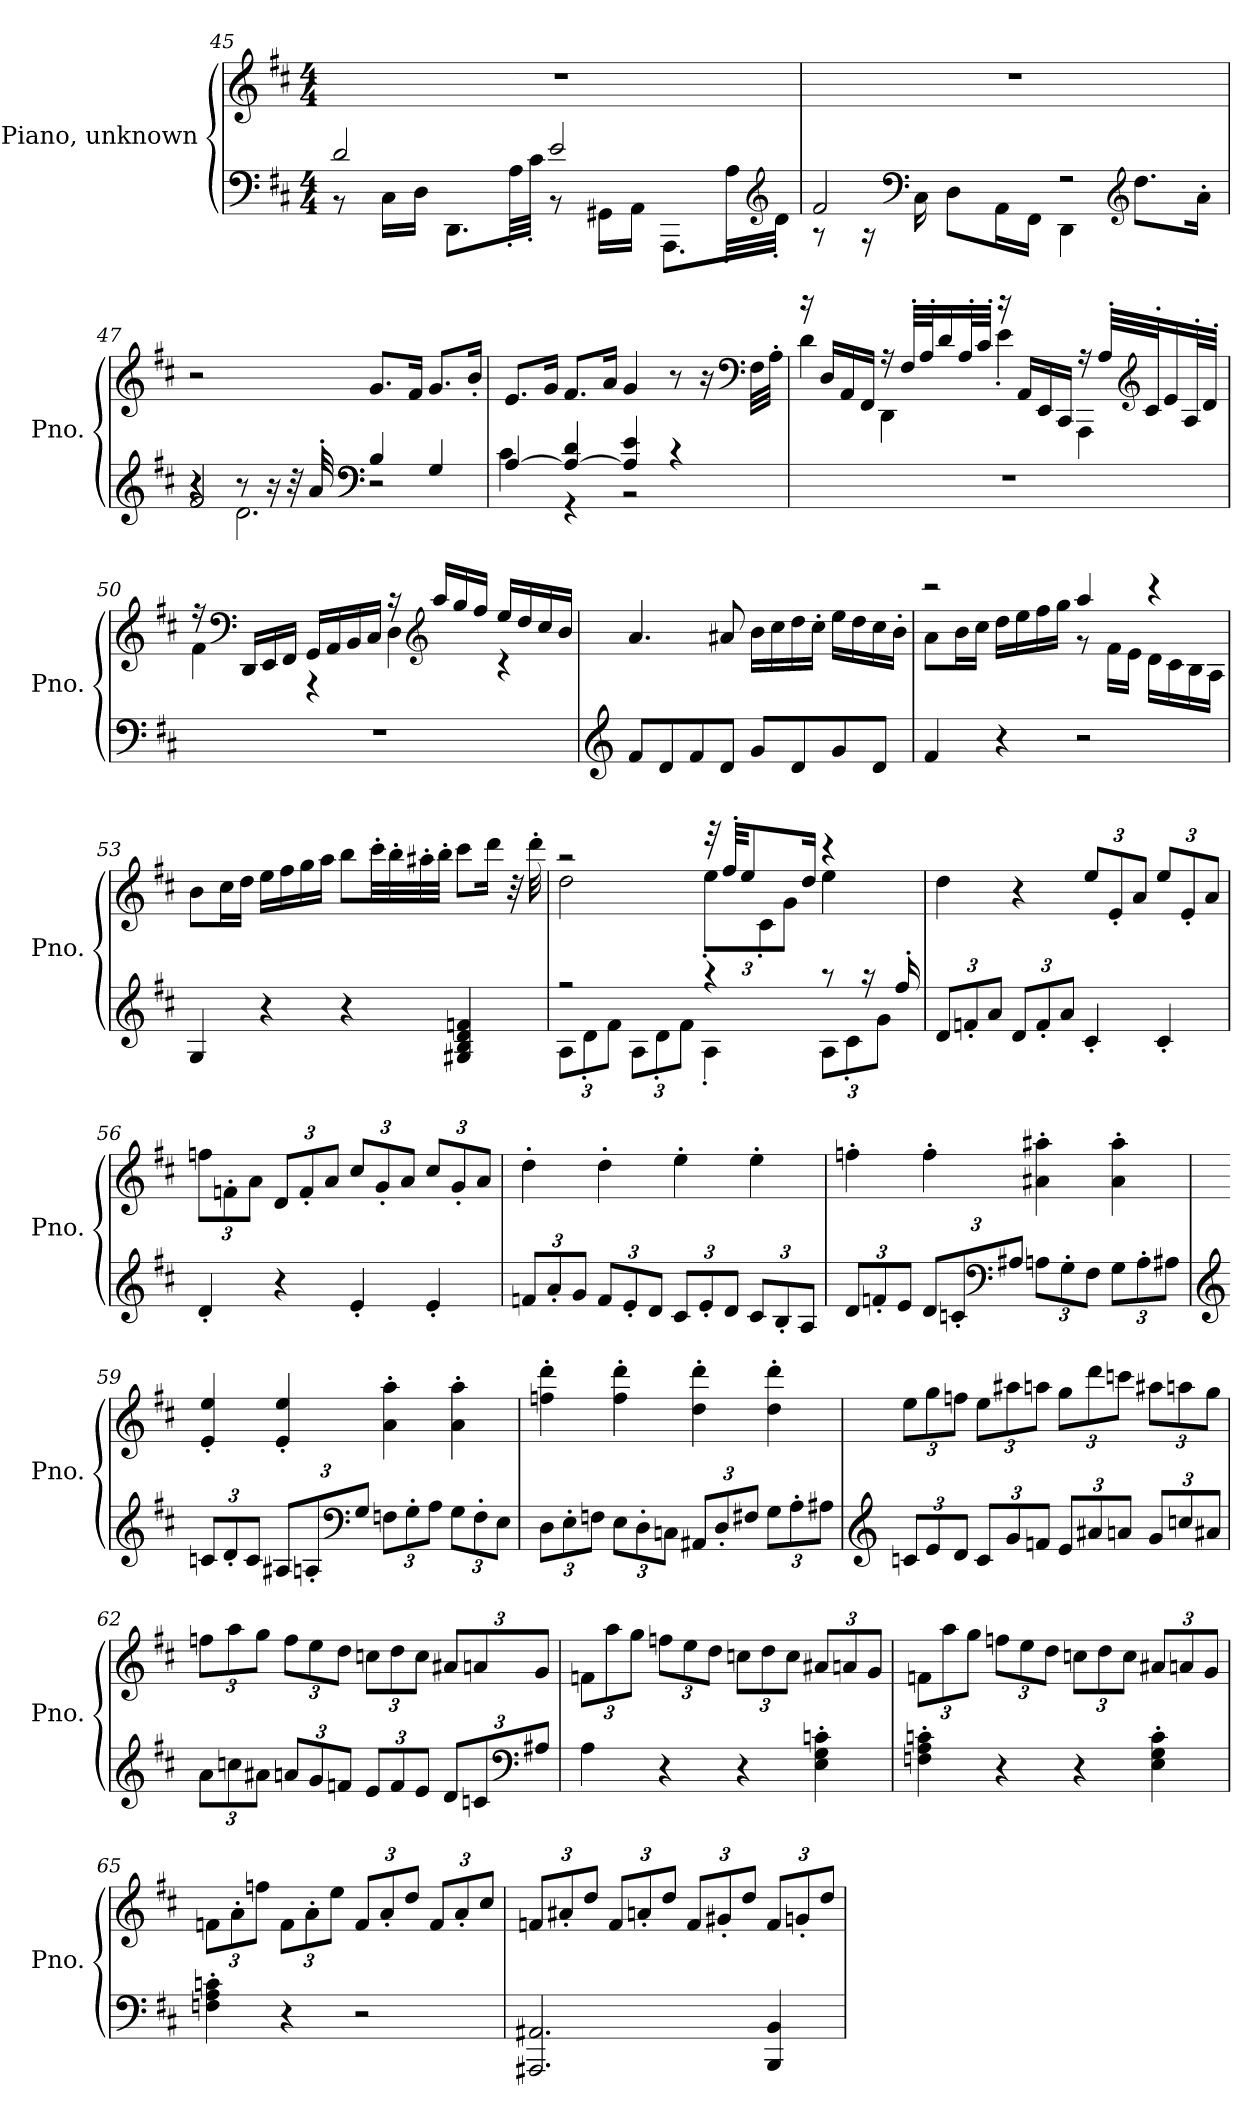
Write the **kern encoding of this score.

**kern	**kern
*part1	*part1
*staff2	*staff1
*I"Piano, unknown	*
*I'Pno.	*
*clefF4	*clefG2
*k[f#c#]	*k[f#c#]
*M4/4	*M4/4
=45	=45
*^	*
2d/	8r	1r
.	16C#\LL	.
.	16D\JJ	.
.	8.DD\L	.
.	32A'\LL	.
.	32c#'\JJJ	.
2e/	8r	.
.	16GG#X\LL	.
.	16AA\JJ	.
.	8.AAA\L	.
.	32A'\LL	.
*clefG2	*	*
.	32d'\JJJ	.
!!LO:LB:g=z
=46	=46	=46
2f#/	8r	1r
.	16r	.
*clefF4	*	*
.	16C#\	.
.	8D\L	.
.	16AA\L	.
.	16FF#\JJ	.
2r	4DD\	.
*clefG2	*	*
.	8.dd\L	.
.	16a'\Jk	.
=47	=47	=47
*	*^	*
2f#/	4r	4r	2r
.	2.d\	8r	.
.	.	16r	.
.	.	32r	.
.	.	32a'/	.
*clefF4	*	*	*
2r	.	4B/	8.g/L
.	.	.	16f#/Jk
.	.	4G/	8.g/L
.	.	.	16b'/Jk
*	*v	*v	*
=48	=48	=48
[4A/	4c#\	8.e/L
.	.	16g/Jk
4A/_ 4d/	4r	8.f#/L
.	.	16a/Jk
4A/] 4e/	2r	4g/
4r	.	8r
.	.	16r
*	*	*clefF4
.	.	32F#\LLL
.	.	32A'\JJJ
*v	*v	*
!!LO:PB:g=z
=49	=49
*	*^
1r	16r	4d\
.	16D/LL	.
.	16AA/	.
.	16FF#/JJ	.
.	16r	4DD\
.	32F#'/LLL	.
.	32A'/J	.
.	16d/	.
.	32A'/L	.
.	32c#'/JJJ	.
.	16r	4e'\
.	16AA/LL	.
.	16EE/	.
.	16CC#/JJ	.
.	16r	4AAA\
.	32A'/LLL	.
*	*clefG2	*
.	32c#'/J	.
.	16e/	.
.	32A'/L	.
.	32d'/JJJ	.
=50	=50	=50
1r	16r	4f#\
*	*clefF4	*
.	16DD/LL	.
.	16EE/	.
.	16FF#/JJ	.
.	16GG/LL	4r
.	16AA/	.
.	16BB/	.
.	16C#/JJ	.
.	16r	4D\
*	*clefG2	*
.	16aa/LL	.
.	16gg/	.
.	16ff#/JJ	.
.	16ee/LL	4r
.	16dd/	.
.	16cc#/	.
.	16b/JJ	.
*	*v	*v
!!LO:LB:g=z
=51	=51
*clefG2	*
8f#/L	4.a/
8d/	.
8f#/	.
8d/J	8a#X/
8g/L	16b\LL
.	16cc#\
8d/	16dd\
.	16cc#'\JJ
8g/	16ee\LL
.	16dd\
8d/J	16cc#\
.	16b'\JJ
=52	=52
*	*^
4f#/	2r	8a\L
.	.	16b\L
.	.	16cc#\JJ
4r	.	16dd\LL
.	.	16ee\
.	.	16ff#\
.	.	16gg\JJ
2r	4aa/	8r
.	.	16f#\LL
.	.	16e\JJ
.	4r	16d\LL
.	.	16c#\
.	.	16B\
.	.	16A\JJ
*	*v	*v
!!LO:LB:g=z
=53	=53
4G/	8b\L
.	16cc#\L
.	16dd\JJ
4r	16ee\LL
.	16ff#\
.	16gg\
.	16aa\JJ
4r	8bb\L
.	32ccc#'\LL
.	32bb'\
.	32aa#X'\
.	32bb'\JJJ
4G#X/ 4B/ 4d/ 4fn/	8ccc#\L
.	16ddd\Jk
.	32r
.	32ddd'\
=54	=54
*^	*
*	*Xbrackettup	*
*	*	*^
2r	12A\L	2r	2dd\
.	12d'\	.	.
.	12f#\J	.	.
.	12A\L	.	.
.	12d'\	.	.
.	12f#\J	.	.
*	*	*	*Xbrackettup
4r	4A'\	32r	12ee'\L
.	.	32ff#'/KKL	.
.	.	8ee/	.
.	.	.	12c#'\
.	.	.	12g\J
.	.	16dd/Jk	.
8r	12A\L	4r	4ee\
.	12c#'\	.	.
16r	.	.	.
.	12g\J	.	.
16ff#'/	.	.	.
*v	*v	*	*
*	*v	*v
!!LO:LB:g=z
=55	=55
12d/L	4dd\
12fn'/	.
12a/J	.
12d/L	4r
12f'/	.
12a/J	.
4c#'/	12ee/L
.	12e'/
.	12a/J
4c#'/	12ee/L
.	12e'/
.	12a/J
=56	=56
4d'/	12ffn\L
.	12fn'\
.	12a\J
4r	12d/L
.	12f'/
.	12a/J
4e'/	12cc#/L
.	12g'/
.	12a/J
4e'/	12cc#/L
.	12g'/
.	12a/J
=57	=57
12fn/L	4dd'\
12a'/	.
12g/J	.
12f/L	4dd'\
12e'/	.
12d/J	.
12c#/L	4ee'\
12e'/	.
12d/J	.
12c#/L	4ee'\
12B'/	.
12A/J	.
!!LO:LB:g=z
=58	=58
12d/L	4ffn'\
12fn'/	.
12e/J	.
12d/L	4ff'\
12cn'/	.
*clefF4	*
12A#X/J	.
12An\L	4a#X\' 4aa#X\'
12G'\	.
12F#\J	.
12G\L	4a#\' 4aa#\'
12A'\	.
12A#X\J	.
=59	=59
*clefG2	*
12cn/L	4e/' 4ee/'
12d'/	.
12c/J	.
12A#X/L	4e/' 4ee/'
12An'/	.
*clefF4	*
12G/J	.
12Fn\L	4a\' 4aa\'
12G'\	.
12A\J	.
12G\L	4a\' 4aa\'
12F'\	.
12E\J	.
!!LO:LB:g=z
=60	=60
12D\L	4ffn\' 4ddd\'
12E'\	.
12Fn\J	.
12E\L	4ff\' 4ddd\'
12D'\	.
12Cn\J	.
12AA#X/L	4dd\' 4ddd\'
12D'/	.
12F#X/J	.
12G\L	4dd\' 4ddd\'
12A'\	.
12A#X\J	.
=61	=61
*clefG2	*
12cn/L	12ee\L
12e/	12gg\
12d/J	12ffn\J
12c/L	12ee\L
12g/	12aa#X\
12fn/J	12aan\J
12e/L	12gg\L
12a#X/	12ddd\
12an/J	12cccn\J
12g/L	12aa#X\L
12ccn/	12aan\
12a#X/J	12gg\J
!!LO:PB:g=z
=62	=62
12a\L	12ffn\L
12ccn\	12aa\
12a#X\J	12gg\J
12an/L	12ff\L
12g/	12ee\
12fn/J	12dd\J
12e/L	12ccn\L
12f/	12dd\
12e/J	12cc\J
12d/L	12a#X/L
12cn/	12an/
*clefF4	*
12A#X/J	12g/J
=63	=63
4A\	12fn\L
.	12aa\
.	12gg\J
4r	12ffn\L
.	12ee\
.	12dd\J
4r	12ccn\L
.	12dd\
.	12cc\J
4E\' 4G\' 4cn\'	12a#X/L
.	12an/
.	12g/J
!!LO:LB:g=z
=64	=64
4Fn\' 4A\' 4cn\'	12fn\L
.	12aa\
.	12gg\J
4r	12ffn\L
.	12ee\
.	12dd\J
4r	12ccn\L
.	12dd\
.	12cc\J
4E\' 4G\' 4c\'	12a#X/L
.	12an/
.	12g/J
=65	=65
4Fn\' 4A\' 4cn\'	12fn\L
.	12a'\
.	12ffn\J
4r	12f\L
.	12a'\
.	12ee\J
2r	12f/L
.	12a'/
.	12dd/J
.	12f/L
.	12a'/
.	12cc#/J
=66	=66
2.AAA#X/ 2.AA#X/	12fn/L
.	12a#X'/
.	12dd/J
.	12f/L
.	12an'/
.	12dd/J
.	12f/L
.	12g#X'/
.	12dd/J
4BBB/ 4BB/	12f/L
.	12gn'/
.	12dd/J
=	=
*-	*-
